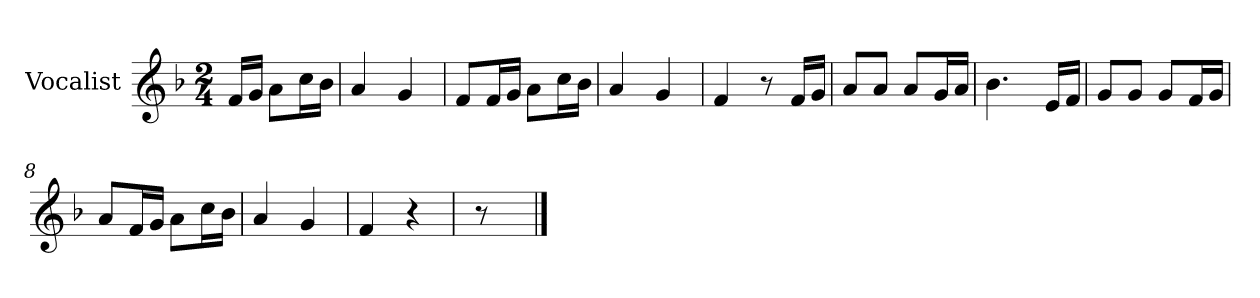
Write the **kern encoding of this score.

**kern
*part1
*staff1
*I"Vocalist
*k[b-]
*F:
*M2/4
=
16fLL
16gJJ
8aL
16ccL
16b-JJ
=1
4a
4g
=2
8fL
16fL
16gJJ
8aL
16ccL
16b-JJ
=3
4a
4g
=4
4f
8r
16fLL
16gJJ
=5
8aL
8aJ
8aL
16gL
16aJJ
=6
4.b-
16eLL
16fJJ
=7
8gL
8gJ
8gL
16fL
16gJJ
=8
8aL
16fL
16gJJ
8aL
16ccL
16b-JJ
=9
4a
4g
=10
4f
4r
=11
8r
==
*-
